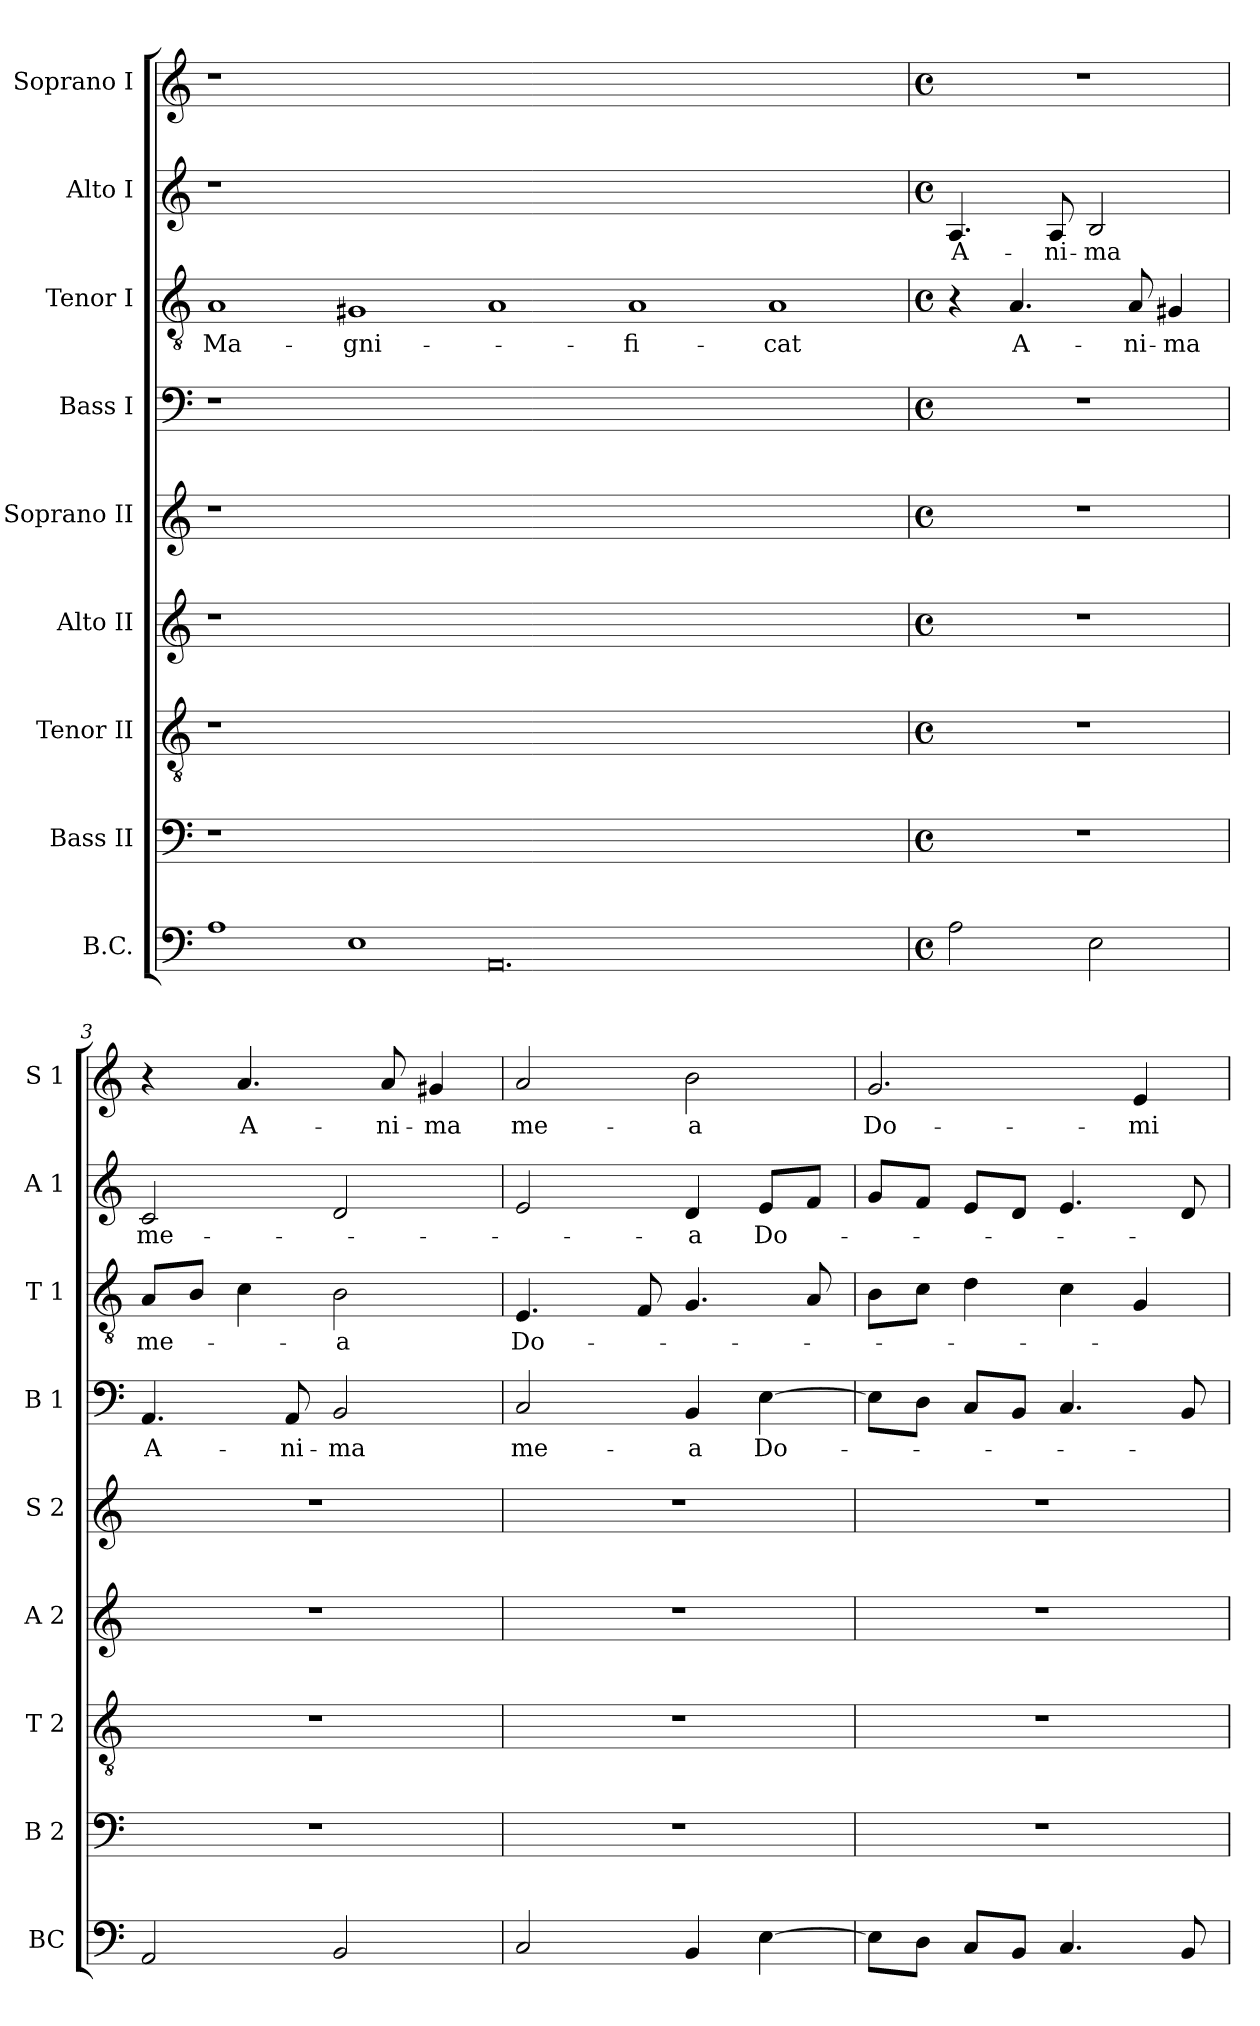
**kern	**kern	**kern	**kern	**kern	**kern	**text	**kern	**text	**kern	**text	**kern	**text
*part9	*part8	*part7	*part6	*part5	*part4	*part4	*part3	*part3	*part2	*part2	*part1	*part1
*staff9	*staff8	*staff7	*staff6	*staff5	*staff4	*staff4	*staff3	*staff3	*staff2	*staff2	*staff1	*staff1
*I"B.C.	*I"Bass II	*I"Tenor II	*I"Alto II	*I"Soprano II	*I"Bass I	*	*I"Tenor I	*	*I"Alto I	*	*I"Soprano I	*
*I'BC	*I'B 2	*I'T 2	*I'A 2	*I'S 2	*I'B 1	*	*I'T 1	*	*I'A 1	*	*I'S 1	*
*clefF4	*clefF4	*clefGv2	*clefG2	*clefG2	*clefF4	*	*clefGv2	*	*clefG2	*	*clefG2	*
*k[]	*k[]	*k[]	*k[]	*k[]	*k[]	*	*k[]	*	*k[]	*	*k[]	*
*C:	*C:	*C:	*C:	*C:	*C:	*	*C:	*	*C:	*	*C:	*
=1	=1	=1	=1	=1	=1	=1	=1	=1	=1	=1	=1	=1
!	!	!	!	!	!	!	!	!LO:LY:b	!	!	!	!
1A	1r	1r	1r	1r	1r	.	1A	Ma-	1r	.	1r	.
!	!	!	!	!	!	!	!	!LO:LY:b	!	!	!	!
1E	00ryy	00ryy	00ryy	00ryy	00ryy	.	1G#X	-gni-	00ryy	.	00ryy	.
0.AA	.	.	.	.	.	.	1A	.	.	.	.	.
!	!	!	!	!	!	!	!	!LO:LY:b	!	!	!	!
.	.	.	.	.	.	.	1A	-fi-	.	.	.	.
!	!	!	!	!	!	!	!	!LO:LY:b	!	!	!	!
.	.	.	.	.	.	.	1A	-cat	.	.	.	.
!!LO:LB:g=z
=2	=2	=2	=2	=2	=2	=2	=2	=2	=2	=2	=2	=2
*M4/4	*M4/4	*M4/4	*M4/4	*M4/4	*M4/4	*	*M4/4	*	*M4/4	*	*M4/4	*
*met(c)	*met(c)	*met(c)	*met(c)	*met(c)	*met(c)	*	*met(c)	*	*met(c)	*	*met(c)	*
*^	*	*	*	*	*	*	*	*	*	*	*	*
!	!	!	!	!	!	!	!	!	!	!	!LO:LY:b	!	!
2A\	2ryy	1r	1r	1r	1r	1r	.	4r	.	4.A/	A-	1r	.
!	!	!	!	!	!	!	!	!	!LO:LY:b	!	!	!	!
.	.	.	.	.	.	.	.	4.A/	A-	.	.	.	.
!	!	!	!	!	!	!	!	!	!	!	!LO:LY:b	!	!
.	.	.	.	.	.	.	.	.	.	8A/	-ni-	.	.
!	!	!	!	!	!	!	!	!	!	!	!LO:LY:b	!	!
2E\	4ryy	.	.	.	.	.	.	.	.	2B/	-ma	.	.
!	!	!	!	!	!	!	!	!	!LO:LY:b	!	!	!	!
.	.	.	.	.	.	.	.	8A/	-ni-	.	.	.	.
!	!	!	!	!	!	!	!	!	!LO:LY:b	!	!	!	!
.	4ryy	.	.	.	.	.	.	4G#X/	-ma	.	.	.	.
=3	=3	=3	=3	=3	=3	=3	=3	=3	=3	=3	=3	=3	=3
!	!	!	!	!	!	!	!LO:LY:b	!	!LO:LY:b	!	!LO:LY:b	!	!
2AA/	2ryy	1r	1r	1r	1r	4.AA/	A-	8A/L	me-	2c/	me-	4r	.
.	.	.	.	.	.	.	.	8B/J	.	.	.	.	.
!	!	!	!	!	!	!	!	!	!	!	!	!	!LO:LY:b
.	.	.	.	.	.	.	.	4c\	.	.	.	4.a/	A-
!	!	!	!	!	!	!	!LO:LY:b	!	!	!	!	!	!
.	.	.	.	.	.	8AA/	-ni-	.	.	.	.	.	.
!	!	!	!	!	!	!	!LO:LY:b	!	!LO:LY:b	!	!	!	!
2BB/	4ryy	.	.	.	.	2BB/	-ma	2B\	-a	2d/	.	.	.
!	!	!	!	!	!	!	!	!	!	!	!	!	!LO:LY:b
.	.	.	.	.	.	.	.	.	.	.	.	8a/	-ni-
!	!	!	!	!	!	!	!	!	!	!	!	!	!LO:LY:b
.	4ryy	.	.	.	.	.	.	.	.	.	.	4g#X/	-ma
=4	=4	=4	=4	=4	=4	=4	=4	=4	=4	=4	=4	=4	=4
!	!	!	!	!	!	!	!LO:LY:b	!	!LO:LY:b	!	!	!	!LO:LY:b
2C/	4ryy	1r	1r	1r	1r	2C/	me-	4.E/	Do-	2e/	.	2a/	me-
.	4ryy	.	.	.	.	.	.	.	.	.	.	.	.
.	.	.	.	.	.	.	.	8F/	.	.	.	.	.
!	!	!	!	!	!	!	!LO:LY:b	!	!	!	!LO:LY:b	!	!LO:LY:b
4BB/	4ryy	.	.	.	.	4BB/	-a	4.G/	.	4d/	-a	2b\	-a
!	!	!	!	!	!	!	!LO:LY:b	!	!	!	!LO:LY:b	!	!
[4E\	4ryy	.	.	.	.	[4E\	Do-	.	.	8e/L	Do-	.	.
.	.	.	.	.	.	.	.	8A/	.	8f/J	.	.	.
=5	=5	=5	=5	=5	=5	=5	=5	=5	=5	=5	=5	=5	=5
!	!	!	!	!	!	!	!	!	!	!	!	!	!LO:LY:b
8E\L]	2ryy	1r	1r	1r	1r	8E\L]	.	8B\L	.	8g/L	.	2.g/	Do-
8D\J	.	.	.	.	.	8D\J	.	8c\J	.	8f/J	.	.	.
8C/L	.	.	.	.	.	8C/L	.	4d\	.	8e/L	.	.	.
8BB/J	.	.	.	.	.	8BB/J	.	.	.	8d/J	.	.	.
4.C/	2ryy	.	.	.	.	4.C/	.	4c\	.	4.e/	.	.	.
!	!	!	!	!	!	!	!	!	!	!	!	!	!LO:LY:b
.	.	.	.	.	.	.	.	4G/	.	.	.	4e/	-mi-
8BB/	.	.	.	.	.	8BB/	.	.	.	8d/	.	.	.
*v	*v	*	*	*	*	*	*	*	*	*	*	*	*
=	=	=	=	=	=	=	=	=	=	=	=	=
*-	*-	*-	*-	*-	*-	*-	*-	*-	*-	*-	*-	*-
